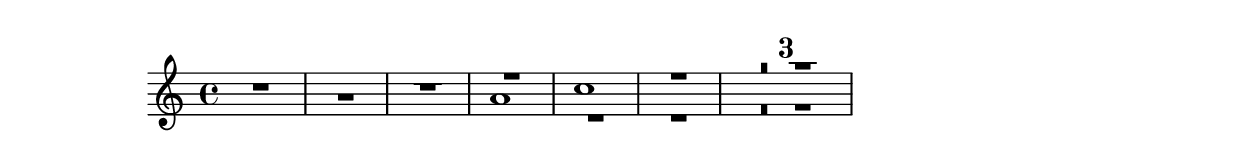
%% Do not edit this file; it is auto-generated from input/new
%% This file is in the public domain.
\version "2.11.53"
\header {
 doctitlees = "Posicionar los silencios multicompás"
 texidoces = "
A diferencia de los silencios normales, no existe una instrucción
predefinida para modificar la posición predefinida de un símbolo
multicompás sobre el pentagrama, adjuntándolo a una nota,
independientemente de cuál sea su forma.  Sin embargo, en la música
polifónica los silencios multicompás de las voces de numeración par e
impar están separados verticalmente.  La colocación de los silencios
multicompás se puede controlar como se ve a continuación:

"
  lsrtags = "rhythms,tweaks-and-overrides"
  texidoc = "
Unlike ordinary rests, there is no predefined command
to change the vertical position on the staff of a multi-measure
rest symbol of either form by attaching it to a note.  However,
in polyphonic music multi-measure rests in odd-numbered and
even-numbered voices are vertically separated.  The positioning
of multi-measure rests can be controlled as follows:
 "
  doctitle = "Positioning multi-measure rests"
} % begin verbatim

\relative c'' {
  % Multi-measure rests by default are set under the second line
  R1
  % They can be moved with an override
  \override MultiMeasureRest #'staff-position = #-2
  R1
  % A value of 0 is the default position;
  % the following trick moves the rest to the center line
  \override MultiMeasureRest #'staff-position = #-0.01
  R1
  % Multi-measure rests in odd-numbered voices are under the top line
  << { R1 } \\ { a1 } >>
  % Multi-measure rests in even-numbered voices are under the bottom line
  << { c1 } \\ { R1 } >>
  % They remain separated even in empty measures
  << { R1 } \\ { R1 } >>
  % This brings them together even though there are two voices
  \compressFullBarRests
  <<
    \revert MultiMeasureRest #'staff-position
    { R1*3 }
    \\
    \revert MultiMeasureRest #'staff-position
    { R1*3 }
  >>
}
